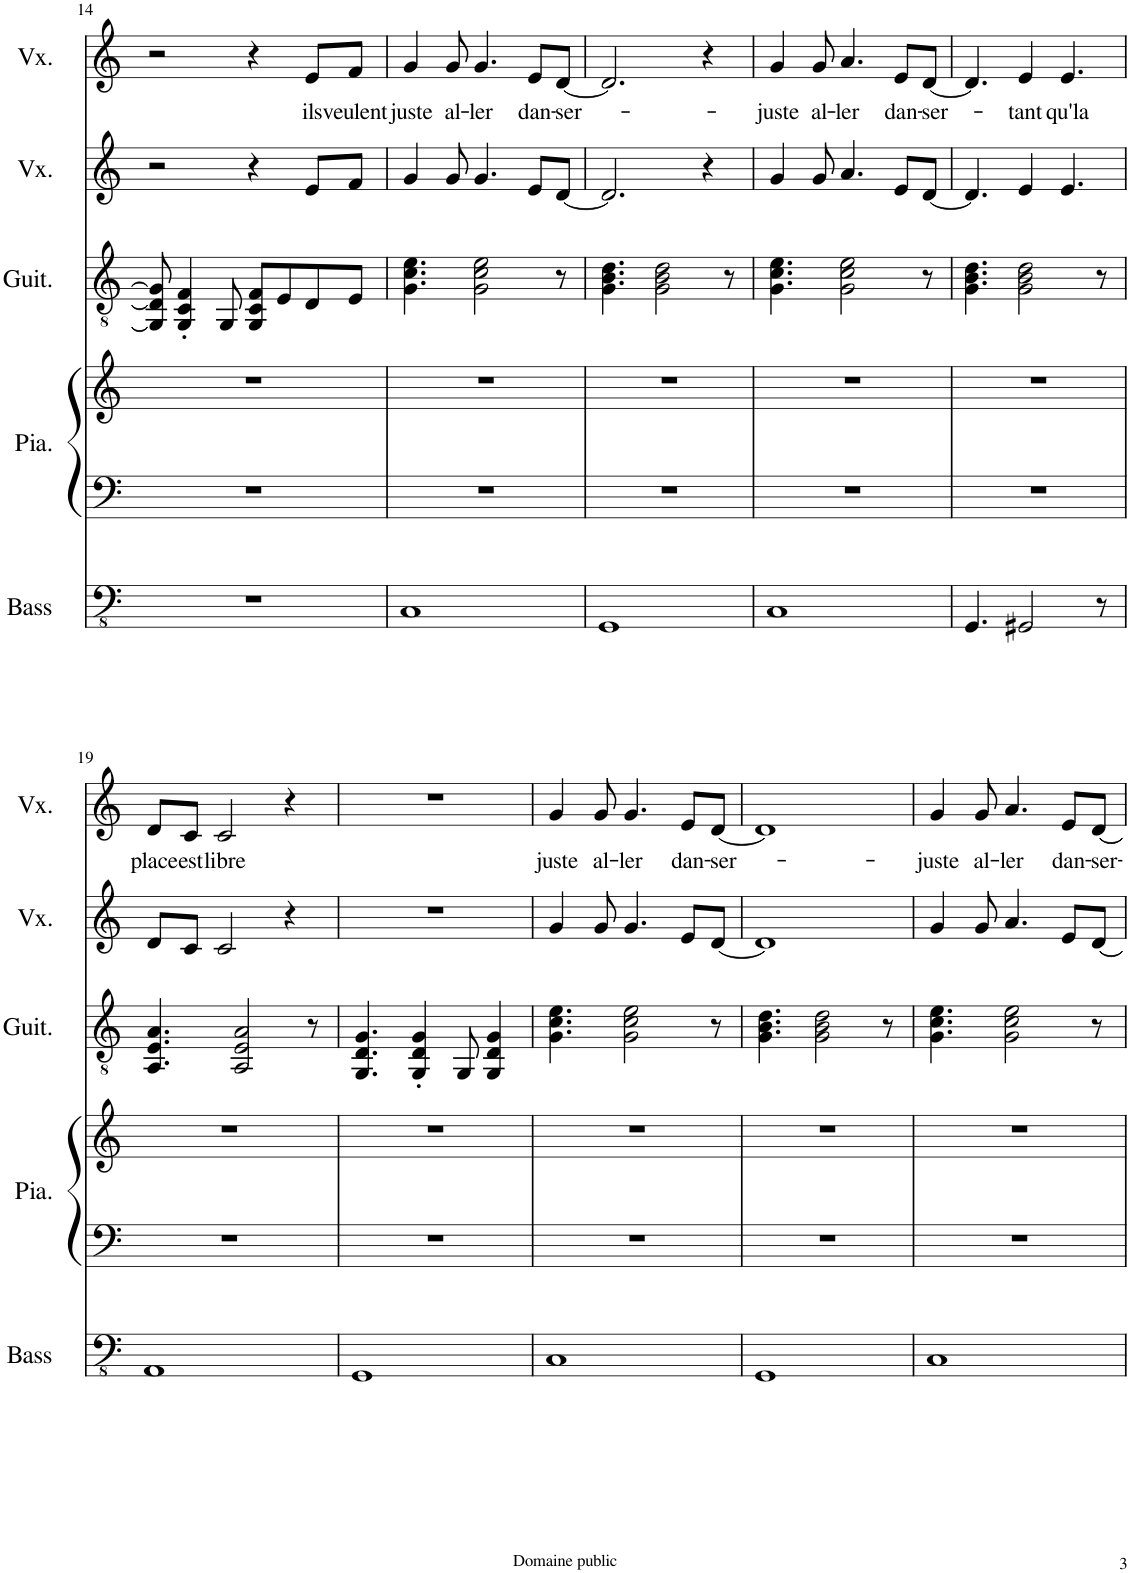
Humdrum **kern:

**kern	**kern	**kern	**kern	**kern	**kern	**text
*part5	*part4	*part4	*part3	*part2	*part1	*part1
*staff6	*staff5	*staff4	*staff3	*staff2	*staff1	*staff1
*I"Basse acoustique	*I"Piano	*	*I"Guitare acoustique	*I"Voix	*I"Voix	*
*I'Bass	*I'Pia.	*	*I'Guit.	*I'Vx.	*I'Vx.	*
!!LO:PB:g=z
*clefFv4	*clefF4	*clefG2	*clefGv2	*clefG2	*clefG2	*
*	*	*	*	*Trd7c12	*	*
*k[]	*k[]	*k[]	*k[]	*k[]	*k[]	*
*M4/4	*M4/4	*M4/4	*M4/4	*M4/4	*M4/4	*
=14	=14	=14	=14	=14	=14	=14
1r	1r	1r	8GG/] 8D/] 8G/]	2r	2r	.
.	.	.	4GG/' 4C/' 4F/'	.	.	.
.	.	.	8GG/	.	.	.
.	.	.	8GG/ 8C/ 8F/L	4r	4r	.
.	.	.	8E/	.	.	.
!	!	!	!	!	!	!LO:LY:b
.	.	.	8D/	8e/L	8e/L	ils
!	!	!	!	!	!	!LO:LY:b
.	.	.	8E/J	8f/J	8f/J	veulent
=15	=15	=15	=15	=15	=15	=15
!	!	!	!	!	!	!LO:LY:b
1CC	1r	1r	4.G\ 4.c\ 4.e\	4g/	4g/	juste
!	!	!	!	!	!	!LO:LY:b
.	.	.	.	8g/	8g/	al-
!	!	!	!	!	!	!LO:LY:b
.	.	.	2G\ 2c\ 2e\	4.g/	4.g/	-ler
!	!	!	!	!	!	!LO:LY:b
.	.	.	.	8e/L	8e/L	dan-
!	!	!	!	!	!	!LO:LY:b
.	.	.	8r	[8d/J	[8d/J	-ser-
=16	=16	=16	=16	=16	=16	=16
1GGG	1r	1r	4.G\ 4.B\ 4.d\	2.d/]	2.d/]	.
.	.	.	2G\ 2B\ 2d\	.	.	.
.	.	.	.	4r	4r	.
.	.	.	8r	.	.	.
=17	=17	=17	=17	=17	=17	=17
!	!	!	!	!	!	!LO:LY:b
1CC	1r	1r	4.G\ 4.c\ 4.e\	4g/	4g/	-juste
!	!	!	!	!	!	!LO:LY:b
.	.	.	.	8g/	8g/	al-
!	!	!	!	!	!	!LO:LY:b
.	.	.	2G\ 2c\ 2e\	4.a/	4.a/	-ler
!	!	!	!	!	!	!LO:LY:b
.	.	.	.	8e/L	8e/L	dan-
!	!	!	!	!	!	!LO:LY:b
.	.	.	8r	[8d/J	[8d/J	-ser-
=18	=18	=18	=18	=18	=18	=18
4.GGG/	1r	1r	4.G\ 4.B\ 4.d\	4.d/]	4.d/]	.
!	!	!	!	!	!	!LO:LY:b
2GGG#X/	.	.	2G\ 2B\ 2d\	4e/	4e/	-tant
!	!	!	!	!	!	!LO:LY:b
.	.	.	.	4.e/	4.e/	qu'la
8r	.	.	8r	.	.	.
!!LO:LB:g=z
=19	=19	=19	=19	=19	=19	=19
!	!	!	!	!	!	!LO:LY:b
1AAA	1r	1r	4.AA/ 4.E/ 4.A/	8d/L	8d/L	place
!	!	!	!	!	!	!LO:LY:b
.	.	.	.	8c/J	8c/J	est
!	!	!	!	!	!	!LO:LY:b
.	.	.	.	2c/	2c/	libre
.	.	.	2AA/ 2E/ 2A/	.	.	.
.	.	.	.	4r	4r	.
.	.	.	8r	.	.	.
=20	=20	=20	=20	=20	=20	=20
1GGG	1r	1r	4.GG/ 4.D/ 4.G/	1r	1r	.
.	.	.	4GG/' 4D/' 4G/'	.	.	.
.	.	.	8GG/	.	.	.
.	.	.	4GG/ 4D/ 4G/	.	.	.
=21	=21	=21	=21	=21	=21	=21
!	!	!	!	!	!	!LO:LY:b
1CC	1r	1r	4.G\ 4.c\ 4.e\	4g/	4g/	juste
!	!	!	!	!	!	!LO:LY:b
.	.	.	.	8g/	8g/	al-
!	!	!	!	!	!	!LO:LY:b
.	.	.	2G\ 2c\ 2e\	4.g/	4.g/	-ler
!	!	!	!	!	!	!LO:LY:b
.	.	.	.	8e/L	8e/L	dan-
!	!	!	!	!	!	!LO:LY:b
.	.	.	8r	[8d/J	[8d/J	-ser-
=22	=22	=22	=22	=22	=22	=22
1GGG	1r	1r	4.G\ 4.B\ 4.d\	1d]	1d]	.
.	.	.	2G\ 2B\ 2d\	.	.	.
.	.	.	8r	.	.	.
=23	=23	=23	=23	=23	=23	=23
!	!	!	!	!	!	!LO:LY:b
1CC	1r	1r	4.G\ 4.c\ 4.e\	4g/	4g/	-juste
!	!	!	!	!	!	!LO:LY:b
.	.	.	.	8g/	8g/	al-
!	!	!	!	!	!	!LO:LY:b
.	.	.	2G\ 2c\ 2e\	4.a/	4.a/	-ler
!	!	!	!	!	!	!LO:LY:b
.	.	.	.	8e/L	8e/L	dan-
!	!	!	!	!	!	!LO:LY:b
.	.	.	8r	[8d/J	[8d/J	-ser-
=	=	=	=	=	=	=
*-	*-	*-	*-	*-	*-	*-
